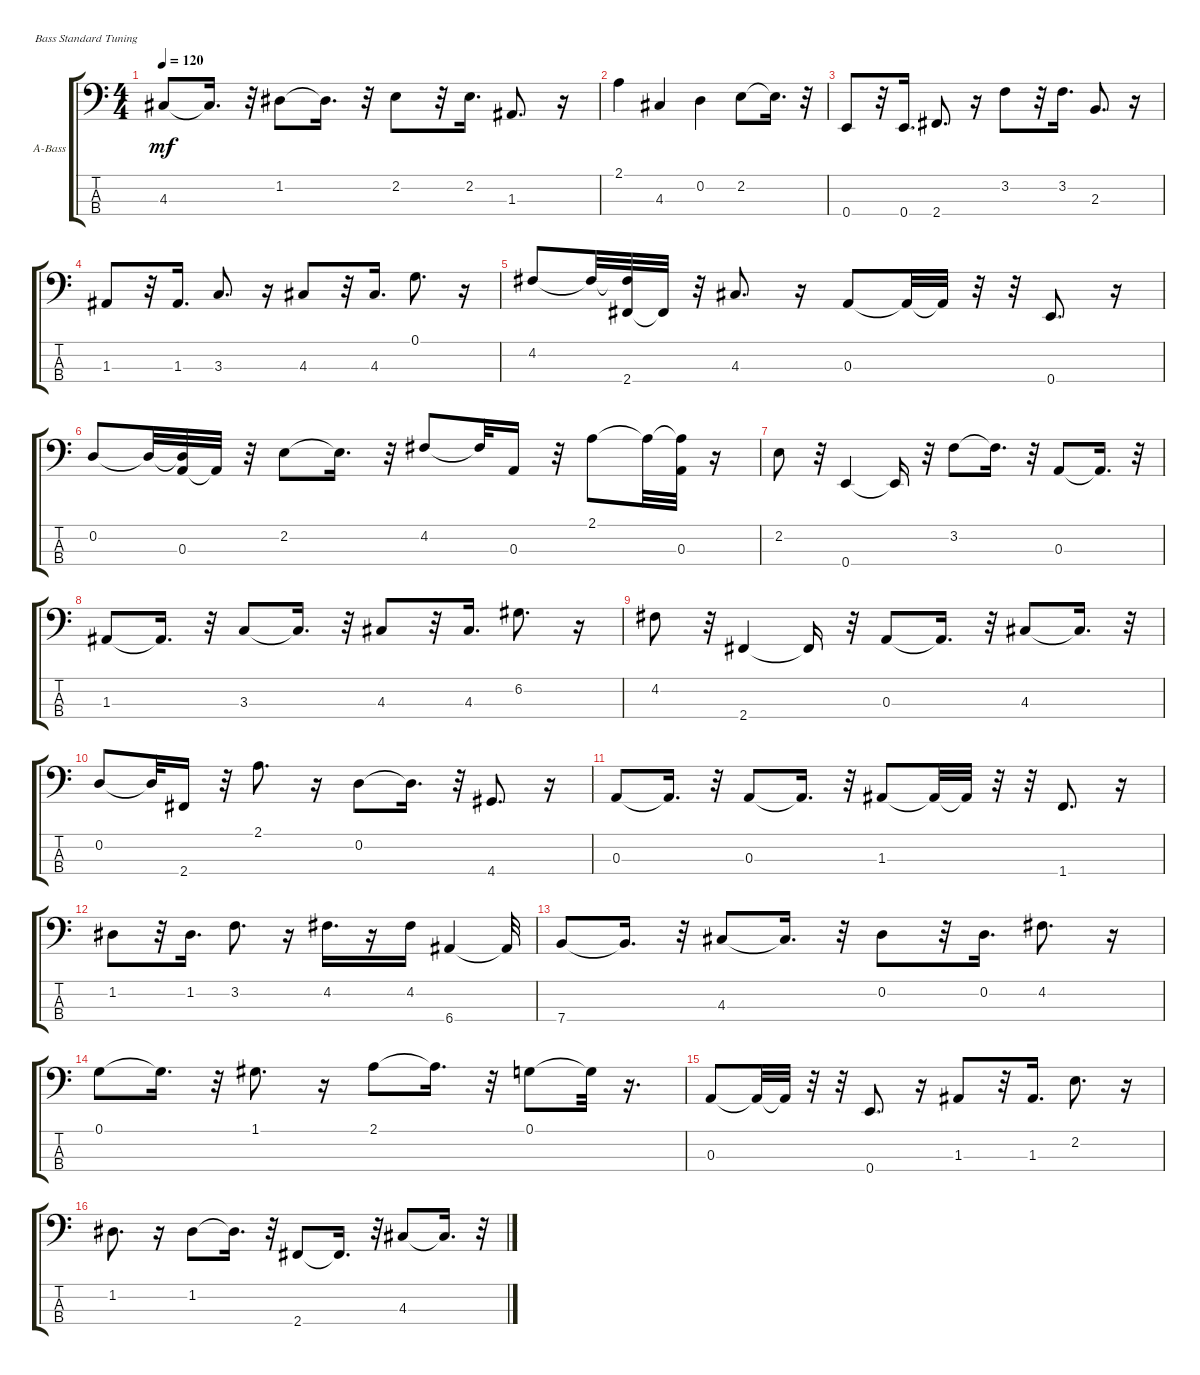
\bracketExtendMode groupsimilarinstruments
\firstSystemTrackNameOrientation horizontal
\otherSystemsTrackNameOrientation horizontal
\track ("Bass    (BB)" "A-Bass") {instrument acousticbass}
\staff {score tabs}
\tuning (G2 D2 A1 E1)
\ts (4 4)
\tempo 120
\clef f4
\ks c
4.3.8{dy mf} 4.3{t}.16{d} r.32 1.2.8 1.2{t}.16{d} r.32 2.2.8 r.32 2.2.16{d} 1.3.8{d} r.16 |
2.1.4 4.3.4 0.2.4 2.2.8 2.2{t}.16{d} r.32 |
0.4.8 r.32 0.4.16{d} 2.4.8{d} r.16 3.2.8 r.32 3.2.16{d} 2.3.8{d} r.16 |
1.3.8 r.32 1.3.16{d} 3.3.8{d} r.16 4.3.8 r.32 4.3.16{d} 0.1.8{d} r.16 |
4.2.8 4.2{t}.32 (4.2{t} 2.4).32 2.4{t}.32 r.32 4.3.8{d} r.16 0.3.8 0.3{t}.32 0.3{t}.32 r.32 r.32 0.4.8{d} r.16 |
0.2.8 0.2{t}.32 (0.2{t} 0.3).32 0.3{t}.32 r.32 2.2.8 2.2{t}.16{d} r.32 4.2.8 4.2{t}.32 0.3.16 r.32 2.1.8 2.1{t}.32 (2.1{t} 0.3).32 r.16 |
2.2.8 r.32 0.4.4 0.4{t}.16 r.32 3.2.8 3.2{t}.16{d} r.32 0.3.8 0.3{t}.16{d} r.32 |
1.3.8 1.3{t}.16{d} r.32 3.3.8 3.3{t}.16{d} r.32 4.3.8 r.32 4.3.16{d} 6.2.8{d} r.16 |
4.2.8 r.32 2.4.4 2.4{t}.16 r.32 0.3.8 0.3{t}.16{d} r.32 4.3.8 4.3{t}.16{d} r.32 |
0.2.8 0.2{t}.32 2.4.16 r.32 2.1.8{d} r.16 0.2.8 0.2{t}.16{d} r.32 4.4.8{d} r.16 |
0.3.8 0.3{t}.16{d} r.32 0.3.8 0.3{t}.16{d} r.32 1.3.8 1.3{t}.32 1.3{t}.32 r.32 r.32 1.4.8{d} r.16 |
1.2.8 r.32 1.2.16{d} 3.2.8{d} r.16 4.2.16{d} r.16 4.2.16 6.4.4 6.4{t}.32 |
7.4.8 7.4{t}.16{d} r.32 4.3.8 4.3{t}.16{d} r.32 0.2.8 r.32 0.2.16{d} 4.2.8{d} r.16 |
0.1.8 0.1{t}.16{d} r.32 1.1.8{d} r.16 2.1.8 2.1{t}.16{d} r.32 0.1.8 0.1{t}.32 r.16{d} |
0.3.8 0.3{t}.32 0.3{t}.32 r.32 r.32 0.4.8{d} r.16 1.3.8 r.32 1.3.16{d} 2.2.8{d} r.16 |
1.2.8{d} r.16 1.2.8 1.2{t}.16{d} r.32 2.4.8 2.4{t}.16{d} r.32 4.3.8 4.3{t}.16{d} r.32
